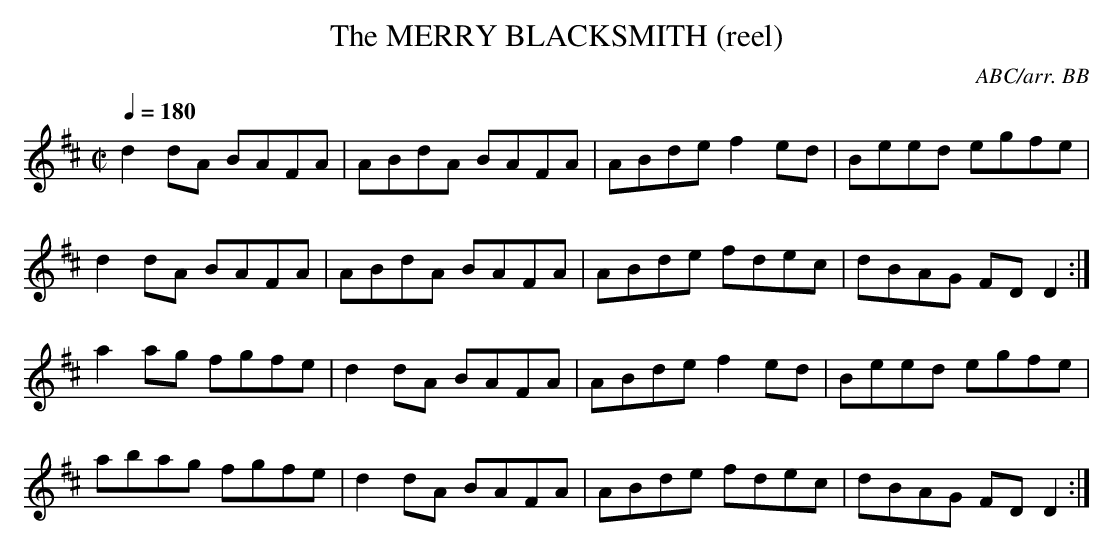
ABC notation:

X:1
T:MERRY BLACKSMITH (reel), The
C:ABC/arr. BB
M:C|
L:1/8
Q:1/4=180
K:D
d2 dA BAFA|ABdA BAFA|ABde f2ed|Beed egfe|
d2 dA BAFA|ABdA BAFA|ABde fdec|dBAG FD D2 :|
a2 ag fgfe|d2 dA BAFA|ABde f2ed|Beed egfe|
abag fgfe|d2 dA BAFA|ABde fdec|dBAG FD D2 :|
